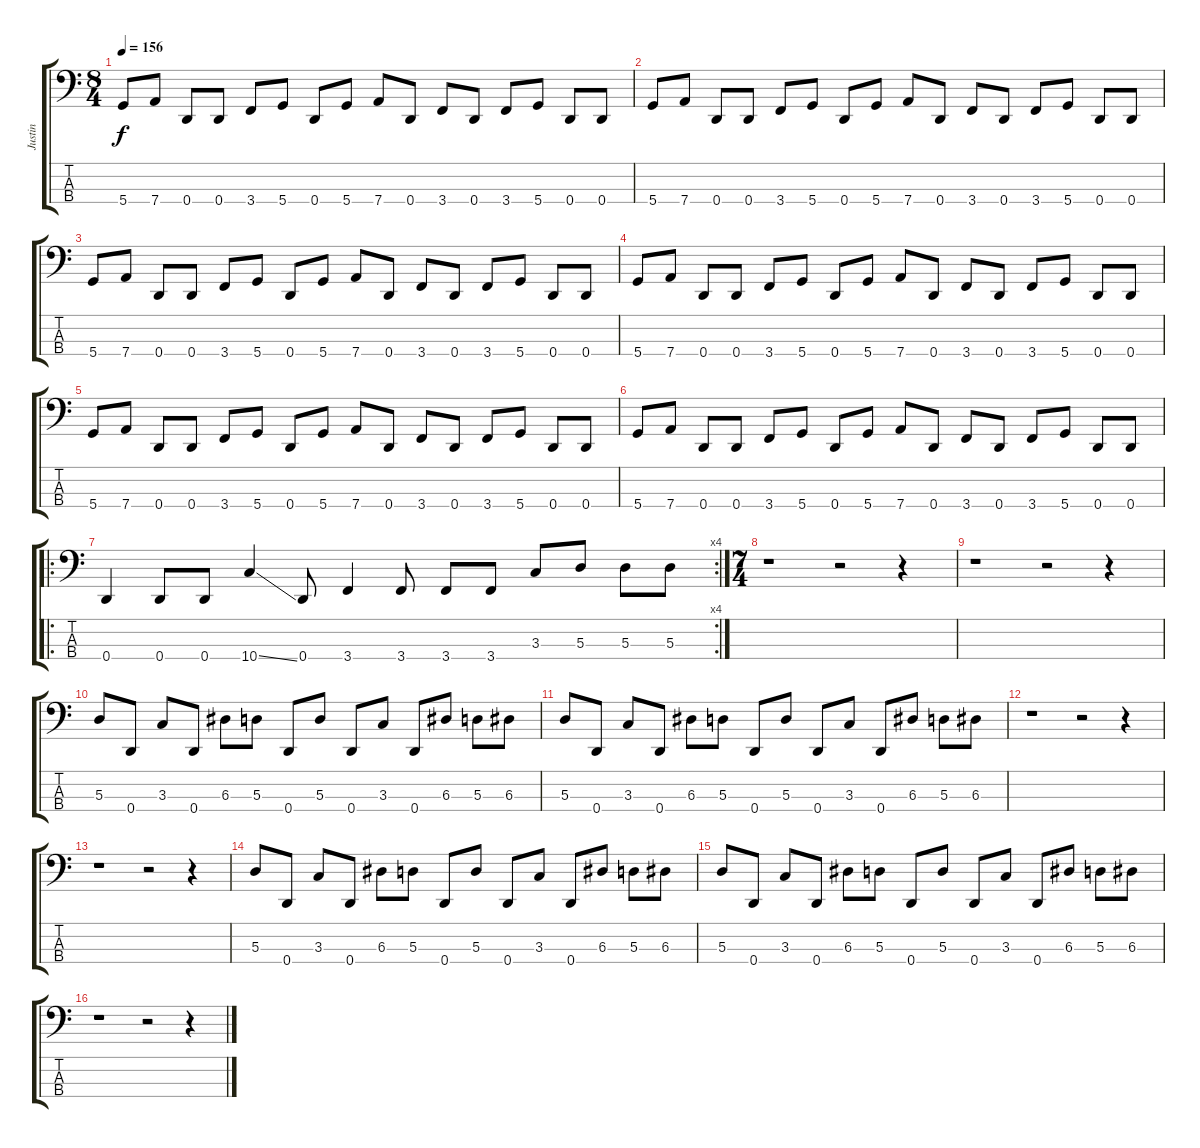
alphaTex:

\track ("Justin " "Justin ") {instrument electricbassfinger}
\staff {score tabs}
\tuning (G2 D2 A1 D1) {hide}
\ts (8 4)
\tempo 156
\clef f4
\ks c
5.4.8{dy f} 7.4.8 0.4.8 0.4.8 3.4.8 5.4.8 0.4.8 5.4.8 7.4.8 0.4.8 3.4.8 0.4.8 3.4.8 5.4.8 0.4.8 0.4.8 |
5.4.8 7.4.8 0.4.8 0.4.8 3.4.8 5.4.8 0.4.8 5.4.8 7.4.8 0.4.8 3.4.8 0.4.8 3.4.8 5.4.8 0.4.8 0.4.8 |
5.4.8 7.4.8 0.4.8 0.4.8 3.4.8 5.4.8 0.4.8 5.4.8 7.4.8 0.4.8 3.4.8 0.4.8 3.4.8 5.4.8 0.4.8 0.4.8 |
5.4.8 7.4.8 0.4.8 0.4.8 3.4.8 5.4.8 0.4.8 5.4.8 7.4.8 0.4.8 3.4.8 0.4.8 3.4.8 5.4.8 0.4.8 0.4.8 |
5.4.8 7.4.8 0.4.8 0.4.8 3.4.8 5.4.8 0.4.8 5.4.8 7.4.8 0.4.8 3.4.8 0.4.8 3.4.8 5.4.8 0.4.8 0.4.8 |
5.4.8 7.4.8 0.4.8 0.4.8 3.4.8 5.4.8 0.4.8 5.4.8 7.4.8 0.4.8 3.4.8 0.4.8 3.4.8 5.4.8 0.4.8 0.4.8 |
\ro
\rc 4
0.4.4 0.4.8 0.4.8 10.4{ss}.4 0.4.8 3.4.4 3.4.8 3.4.8 3.4.8 3.3.8 5.3.8 5.3.8 5.3.8 |
\ts (7 4)
r.1 r.2 r.4 |
r.1 r.2 r.4 |
5.3.8 0.4.8 3.3.8 0.4.8 6.3.8 5.3.8 0.4.8 5.3.8 0.4.8 3.3.8 0.4.8 6.3.8 5.3.8 6.3.8 |
5.3.8 0.4.8 3.3.8 0.4.8 6.3.8 5.3.8 0.4.8 5.3.8 0.4.8 3.3.8 0.4.8 6.3.8 5.3.8 6.3.8 |
r.1 r.2 r.4 |
r.1 r.2 r.4 |
5.3.8 0.4.8 3.3.8 0.4.8 6.3.8 5.3.8 0.4.8 5.3.8 0.4.8 3.3.8 0.4.8 6.3.8 5.3.8 6.3.8 |
5.3.8 0.4.8 3.3.8 0.4.8 6.3.8 5.3.8 0.4.8 5.3.8 0.4.8 3.3.8 0.4.8 6.3.8 5.3.8 6.3.8 |
r.1 r.2 r.4
